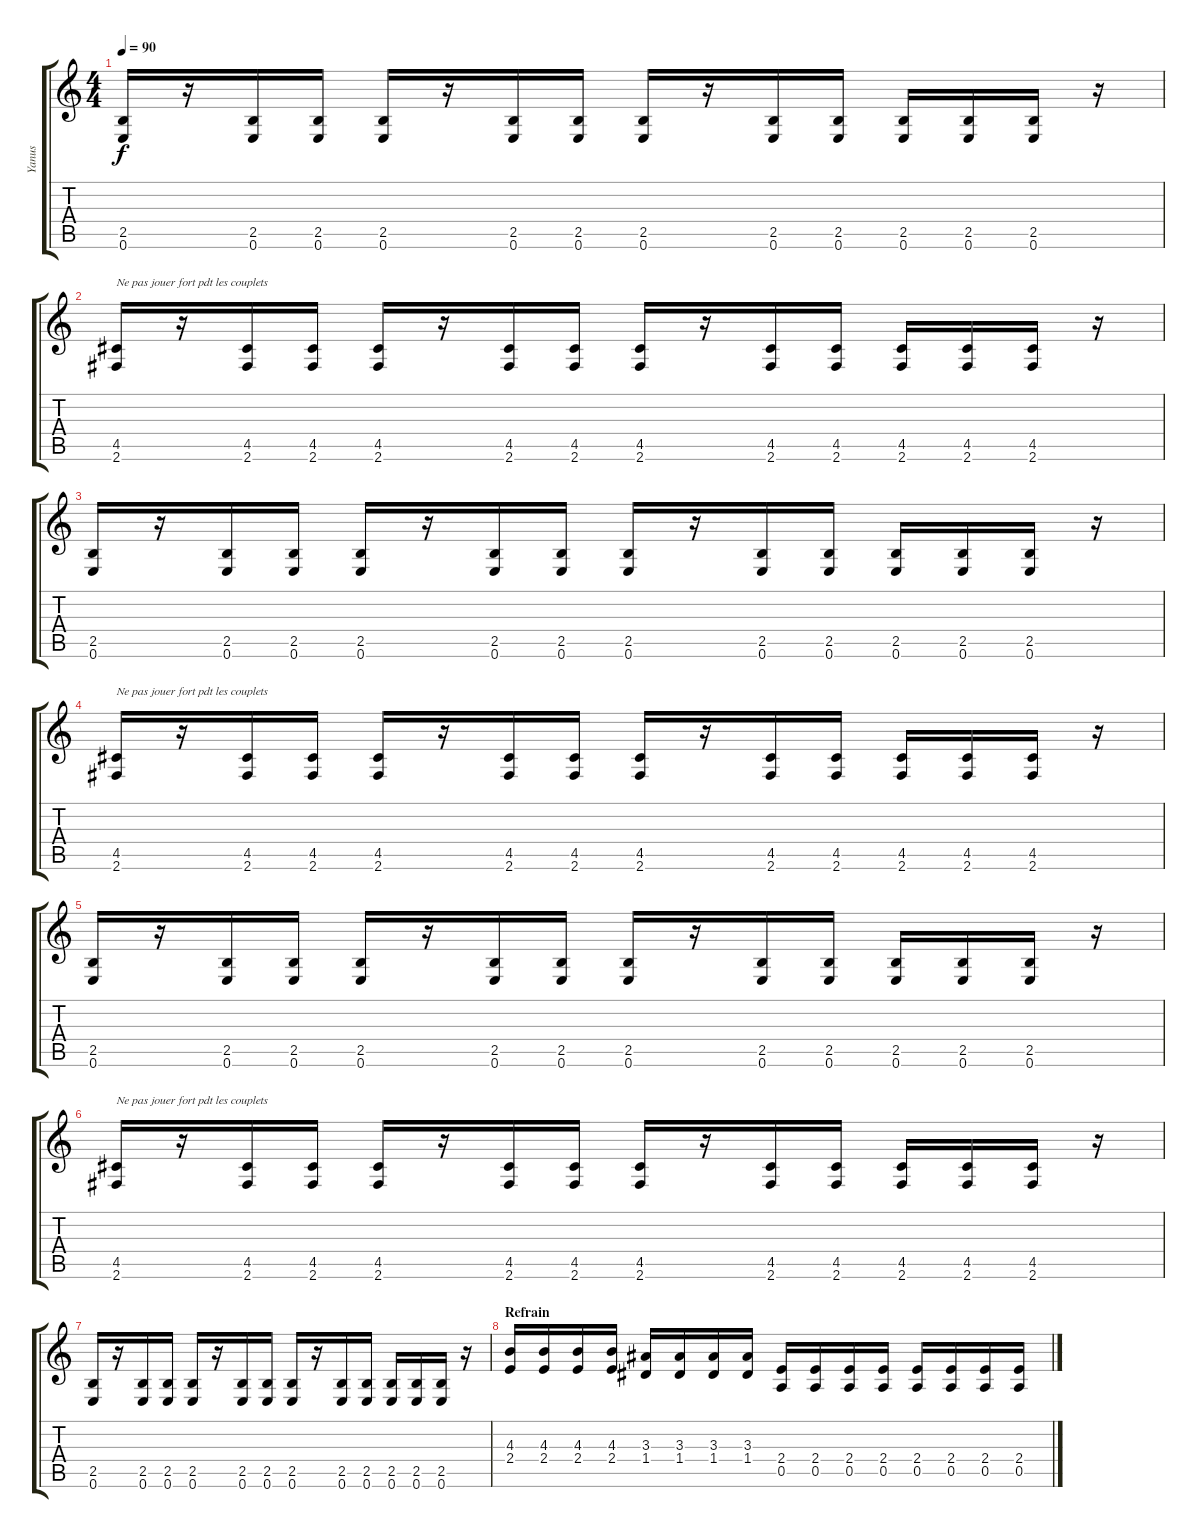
\track ("Yanus" "Yanus") {instrument overdrivenguitar}
\staff {score tabs}
\tuning (E4 B3 G3 D3 A2 E2) {hide}
\ts (4 4)
\tempo 90
\clef g2
\ks c
(2.5 0.6).16{dy f} r.16 (2.5 0.6).16 (2.5 0.6).16 (2.5 0.6).16 r.16 (2.5 0.6).16 (2.5 0.6).16 (2.5 0.6).16 r.16 (2.5 0.6).16 (2.5 0.6).16 (2.5 0.6).16 (2.5 0.6).16 (2.5 0.6).16 r.16 |
(4.5 2.6).16{txt "Ne pas jouer fort pdt les couplets" volume 11} r.16 (4.5 2.6).16 (4.5 2.6).16 (4.5 2.6).16 r.16 (4.5 2.6).16 (4.5 2.6).16 (4.5 2.6).16 r.16 (4.5 2.6).16 (4.5 2.6).16 (4.5 2.6).16 (4.5 2.6).16 (4.5 2.6).16 r.16 |
(2.5 0.6).16 r.16 (2.5 0.6).16 (2.5 0.6).16 (2.5 0.6).16 r.16 (2.5 0.6).16 (2.5 0.6).16 (2.5 0.6).16 r.16 (2.5 0.6).16 (2.5 0.6).16 (2.5 0.6).16 (2.5 0.6).16 (2.5 0.6).16 r.16 |
(4.5 2.6).16{txt "Ne pas jouer fort pdt les couplets" volume 11} r.16 (4.5 2.6).16 (4.5 2.6).16 (4.5 2.6).16 r.16 (4.5 2.6).16 (4.5 2.6).16 (4.5 2.6).16 r.16 (4.5 2.6).16 (4.5 2.6).16 (4.5 2.6).16 (4.5 2.6).16 (4.5 2.6).16 r.16 |
(2.5 0.6).16 r.16 (2.5 0.6).16 (2.5 0.6).16 (2.5 0.6).16 r.16 (2.5 0.6).16 (2.5 0.6).16 (2.5 0.6).16 r.16 (2.5 0.6).16 (2.5 0.6).16 (2.5 0.6).16 (2.5 0.6).16 (2.5 0.6).16 r.16 |
(4.5 2.6).16{txt "Ne pas jouer fort pdt les couplets" volume 11} r.16 (4.5 2.6).16 (4.5 2.6).16 (4.5 2.6).16 r.16 (4.5 2.6).16 (4.5 2.6).16 (4.5 2.6).16 r.16 (4.5 2.6).16 (4.5 2.6).16 (4.5 2.6).16 (4.5 2.6).16 (4.5 2.6).16 r.16 |
(2.5 0.6).16 r.16 (2.5 0.6).16 (2.5 0.6).16 (2.5 0.6).16 r.16 (2.5 0.6).16 (2.5 0.6).16 (2.5 0.6).16 r.16 (2.5 0.6).16 (2.5 0.6).16 (2.5 0.6).16 (2.5 0.6).16 (2.5 0.6).16 r.16 |
\section ("" "Refrain")
(4.3 2.4).16{volume 13} (4.3 2.4).16 (4.3 2.4).16 (4.3 2.4).16 (3.3 1.4).16 (3.3 1.4).16 (3.3 1.4).16 (3.3 1.4).16 (2.4 0.5).16 (2.4 0.5).16 (2.4 0.5).16 (2.4 0.5).16 (2.4 0.5).16 (2.4 0.5).16 (2.4 0.5).16 (2.4 0.5).16
